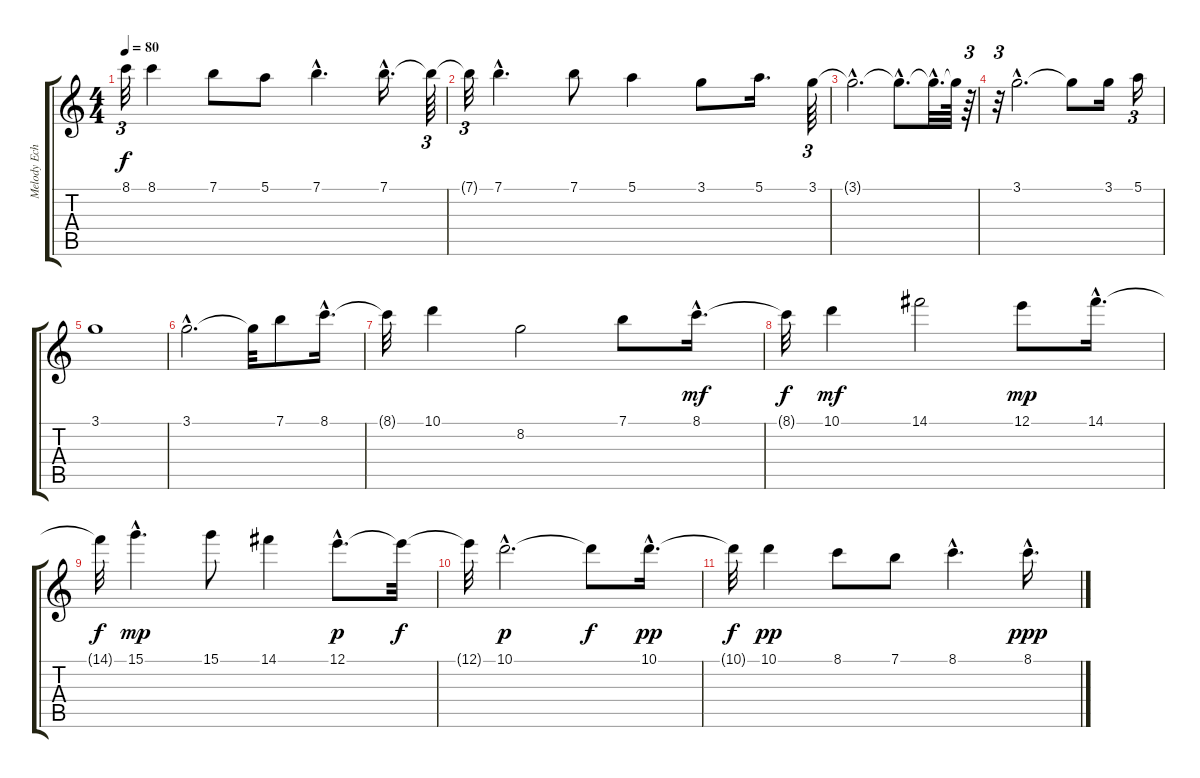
\track ("Melody Echo" "Melody Ech") {instrument acousticguitarsteel}
\staff {score tabs}
\tuning (E4 B3 G3 D3 A2 E2) {hide}
\ts (4 4)
\tempo 80
\clef g2
\ks c
8.1{t}.32{tu (3 2) dy f} 8.1.4 7.1.8 5.1.8 7.1{hac}.4{d} 7.1{hac}.16{d} 7.1{t}.64{tu (3 2)} |
7.1{t}.32{tu (3 2)} 7.1{hac}.4{d} 7.1.8 5.1.4 3.1.8 5.1.16{d} 3.1.64{tu (3 2)} |
3.1{hac t}.2{d} 3.1{hac t}.8{d} 3.1{hac t}.32{d} 3.1{t}.64 r.64{tu (3 2)} |
r.32{tu (3 2)} 3.1{hac}.2{d} 3.1{t}.8 3.1.16 5.1.16{tu (3 2)} |
3.1.1 |
3.1{hac}.2{d} 3.1{t}.32 7.1.8 8.1{hac}.16{d} |
8.1{t}.32 10.1.4 8.2.2 7.1.8 8.1{hac}.16{d dy mf} |
8.1{t}.32{dy f} 10.1.4{dy mf} 14.1.2 12.1.8{dy mp} 14.1{hac}.16{d} |
14.1{t}.32{dy f} 15.1{hac}.4{d dy mp} 15.1.8 14.1.4 12.1{hac}.8{d dy p} 12.1{t}.32{dy f} |
12.1{t}.32 10.1{hac}.2{d dy p} 10.1{t}.8{dy f} 10.1{hac}.16{d dy pp} |
10.1{t}.32{dy f} 10.1.4{dy pp} 8.1.8 7.1.8 8.1{hac}.4{d} 8.1{hac}.16{d dy ppp}
